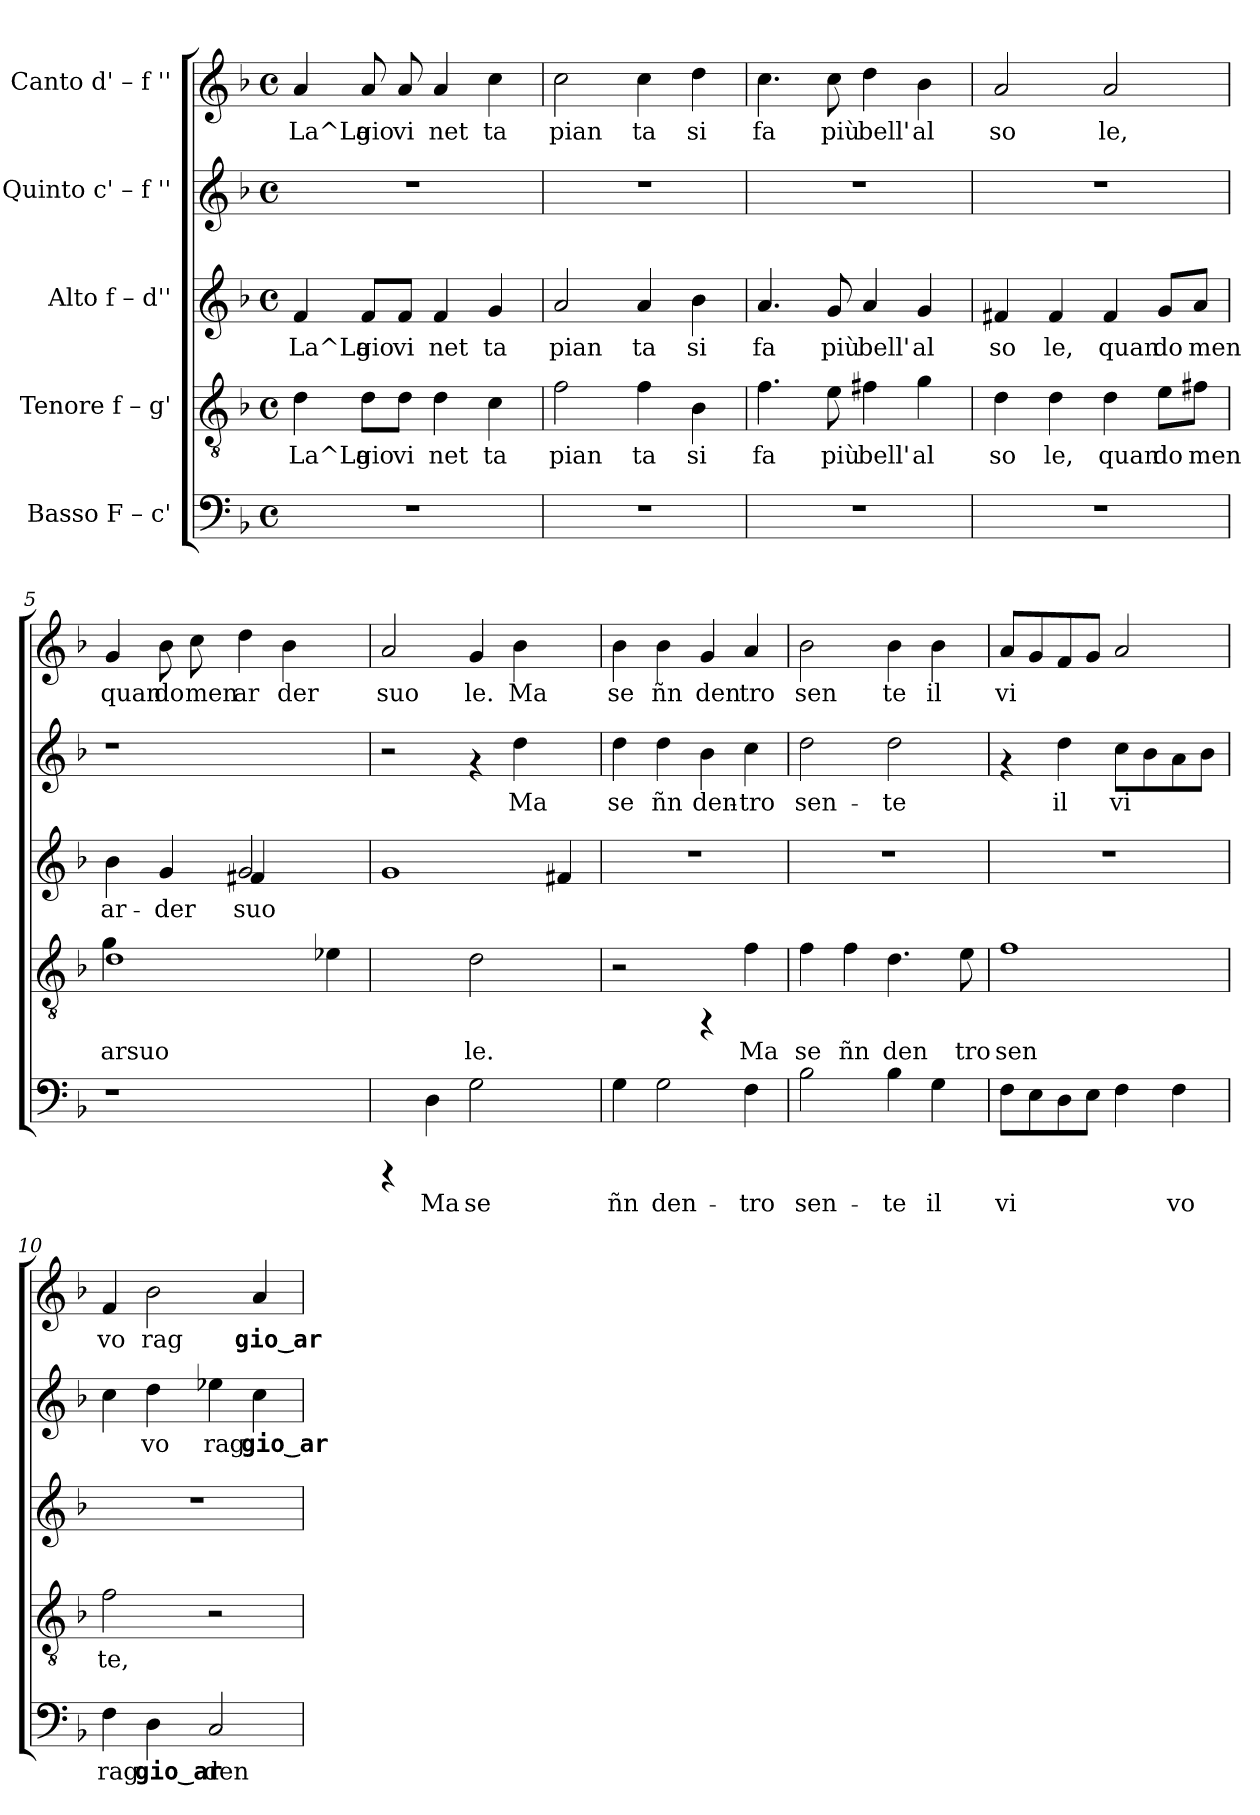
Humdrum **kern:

**kern	**text	**kern	**text	**kern	**text	**kern	**text	**kern	**text
*part5	*part5	*part4	*part4	*part3	*part3	*part2	*part2	*part1	*part1
*staff5	*staff5	*staff4	*staff4	*staff3	*staff3	*staff2	*staff2	*staff1	*staff1
*I"Basso  F – c'	*	*I"Tenore  f – g'	*	*I"Alto  f – d''	*	*I"Quinto  c' – f ''	*	*I"Canto  d' – f ''	*
!!LO:PB:g=z
*stria5	*	*stria5	*	*stria5	*	*stria5	*	*stria5	*
*clefF4	*	*clefGv2	*	*clefG2	*	*clefG2	*	*clefG2	*
*k[b-]	*	*k[b-]	*	*k[b-]	*	*k[b-]	*	*k[b-]	*
*F:	*	*F:	*	*F:	*	*F:	*	*F:	*
*M4/4	*	*M4/4	*	*M4/4	*	*M4/4	*	*M4/4	*
*met(c)	*	*met(c)	*	*met(c)	*	*met(c)	*	*met(c)	*
=1	=1	=1	=1	=1	=1	=1	=1	=1	=1
!	!	!	!LO:LY:b:rj	!	!LO:LY:b:rj	!	!	!	!LO:LY:b:rj
1r	.	4d\	La^La	4f/	La^La	1r	.	4a/	La^La
!	!	!	!LO:LY:b:rj	!	!LO:LY:b:rj	!	!	!	!LO:LY:b:rj
.	.	8d\L	gio	8f/L	gio	.	.	8a/	gio
!	!	!	!LO:LY:b:rj	!	!LO:LY:b:rj	!	!	!	!LO:LY:b:rj
.	.	8d\J	vi	8f/J	vi	.	.	8a/	vi
!	!	!	!LO:LY:b:rj	!	!LO:LY:b:rj	!	!	!	!LO:LY:b:rj
.	.	4d\	net	4f/	net	.	.	4a/	net
!	!	!	!LO:LY:b:rj	!	!LO:LY:b:rj	!	!	!	!LO:LY:b:rj
.	.	4c\	ta	4g/	ta	.	.	4cc\	ta
=2	=2	=2	=2	=2	=2	=2	=2	=2	=2
!	!	!	!LO:LY:b:rj	!	!LO:LY:b:rj	!	!	!	!LO:LY:b:rj
1r	.	2f\	pian	2a/	pian	1r	.	2cc\	pian
!	!	!	!LO:LY:b:rj	!	!LO:LY:b:rj	!	!	!	!LO:LY:b:rj
.	.	4f\	ta	4a/	ta	.	.	4cc\	ta
!	!	!	!LO:LY:b:rj	!	!LO:LY:b:rj	!	!	!	!LO:LY:b:rj
.	.	4B-\	si	4b-\	si	.	.	4dd\	si
=3	=3	=3	=3	=3	=3	=3	=3	=3	=3
!	!	!	!LO:LY:b:rj	!	!LO:LY:b:rj	!	!	!	!LO:LY:b:rj
1r	.	4.f\	fa	4.a/	fa	1r	.	4.cc\	fa
!	!	!	!LO:LY:b:rj	!	!LO:LY:b:rj	!	!	!	!LO:LY:b:rj
.	.	8e\	più	8g/	più	.	.	8cc\	più
!	!	!	!LO:LY:b:rj	!	!LO:LY:b:rj	!	!	!	!LO:LY:b:rj
.	.	4f#X\	bell'	4a/	bell'	.	.	4dd\	bell'
!	!	!	!LO:LY:b:rj	!	!LO:LY:b:rj	!	!	!	!LO:LY:b:rj
.	.	4g\	al	4g/	al	.	.	4b-\	al
=4	=4	=4	=4	=4	=4	=4	=4	=4	=4
!	!	!	!LO:LY:b:rj	!	!LO:LY:b:rj	!	!	!	!LO:LY:b:rj
1r	.	4d\	so	4f#X/	so	1r	.	2a/	so
!	!	!	!LO:LY:b:rj	!	!LO:LY:b:rj	!	!	!	!
.	.	4d\	le,	4f#/	le,	.	.	.	.
!	!	!	!LO:LY:b:rj	!	!LO:LY:b:rj	!	!	!	!LO:LY:b:rj
.	.	4d\	quan	4f#/	quan	.	.	2a/	le,
!	!	!	!LO:LY:b:rj	!	!LO:LY:b:rj	!	!	!	!
.	.	8e\L	do	8g/L	do	.	.	.	.
!	!	!	!LO:LY:b:rj	!	!LO:LY:b:rj	!	!	!	!
.	.	8f#X\J	men	8a/J	men	.	.	.	.
!!LO:LB:g=z
=5	=5	=5	=5	=5	=5	=5	=5	=5	=5
*	*	*^	*	*	*	*	*	*	*
!	!	!	!	!LO:LY:b:rj	!	!LO:LY:b:rj	!	!	!	!LO:LY:b:rj
*	*	*	*	*	*^	*	*	*	*	*
1r	.	1d	4g\	arsuo	4b-\	2ryy	ar-	1r	.	4g/	quan
!	!	!	!	!	!	!	!LO:LY:b:rj	!	!	!	!LO:LY:b:rj
.	.	.	1ryy	.	4g/	.	-der	.	.	8b-\	do
!	!	!	!	!	!	!	!	!	!	!	!LO:LY:b:rj
.	.	.	.	.	.	.	.	.	.	8cc\	men
!	!	!	!	!	!	!	!LO:LY:b:rj	!	!	!	!LO:LY:b:rj
.	.	.	.	.	2g/	4f#X/	suo-	.	.	4dd\	ar
!	!	!	!	!	!	!	!	!	!	!	!LO:LY:b:rj
.	.	.	.	.	.	4ryy	.	.	.	4b-\	der
!	!	!	!	!LO:LY:b:rj	!	!	!	!	!	!	!
4ryy	.	4e-X\	.	.	4ryy	4ryy	.	4ryy	.	4ryy	.
*	*	*v	*v	*	*	*	*	*	*	*	*
=6	=6	=6	=6	=6	=6	=6	=6	=6	=6	=6
!	!	!	!	!	!	!	!	!	!	!LO:LY:b:rj
*	*	*	*	*v	*v	*	*	*	*	*
4rCCC	.	2ryy	.	1g	.	2r	.	2a/	suo
!	!LO:LY:b:cj	!	!	!	!	!	!	!	!
4D\	Ma	.	.	.	.	.	.	.	.
!	!LO:LY:b:cj	!	!LO:LY:b:rj	!	!	!	!	!	!LO:LY:b:rj
2G\	se	2d\	le.	.	.	4rf	.	4g/	le.
!	!	!	!	!	!	!	!LO:LY:b:cj	!	!LO:LY:b:rj
.	.	.	.	.	.	4dd\	Ma	4b-\	Ma
!	!	!	!	!	!LO:LY:b:rj	!	!	!	!
4ryy	.	4ryy	.	4f#X/	-	4ryy	.	4ryy	.
=7	=7	=7	=7	=7	=7	=7	=7	=7	=7
!	!LO:LY:b:cj	!	!	!	!	!	!LO:LY:b:cj	!	!LO:LY:b:rj
4G\	ñn	2r	.	1r	.	4dd\	se	4b-\	se
!	!LO:LY:b:cj	!	!	!	!	!	!LO:LY:b:cj	!	!LO:LY:b:rj
2G\	den-	.	.	.	.	4dd\	ñn	4b-\	ñn
!	!	!	!	!	!	!	!LO:LY:b:cj	!	!LO:LY:b:rj
.	.	4rFF	.	.	.	4b-\	den-	4g/	den
!	!LO:LY:b:cj	!	!LO:LY:b:rj	!	!	!	!LO:LY:b:cj	!	!LO:LY:b:rj
4F\	-tro	4f\	Ma	.	.	4cc\	-tro	4a/	tro
=8	=8	=8	=8	=8	=8	=8	=8	=8	=8
!	!LO:LY:b:cj	!	!LO:LY:b:rj	!	!	!	!LO:LY:b:cj	!	!LO:LY:b:rj
2B-\	sen-	4f\	se	1r	.	2dd\	sen-	2b-\	sen
!	!	!	!LO:LY:b:rj	!	!	!	!	!	!
.	.	4f\	ñn	.	.	.	.	.	.
!	!LO:LY:b:cj	!	!LO:LY:b:rj	!	!	!	!LO:LY:b:cj	!	!LO:LY:b:rj
4B-\	-te	4.d\	den	.	.	2dd\	-te	4b-\	te
!	!LO:LY:b:cj	!	!	!	!	!	!	!	!LO:LY:b:rj
4G\	il	.	.	.	.	.	.	4b-\	il
!	!	!	!LO:LY:b:rj	!	!	!	!	!	!
.	.	8e\	tro	.	.	.	.	.	.
=9	=9	=9	=9	=9	=9	=9	=9	=9	=9
!	!LO:LY:b:cj	!	!LO:LY:b:rj	!	!	!	!	!	!LO:LY:b:rj
8F\L	vi-	1f	sen	1r	.	4rf	.	8a/L	vi
!	!LO:LY:b:cj	!	!	!	!	!	!	!	!LO:LY:b:rj
8E\	--	.	.	.	.	.	.	8g/	.
!	!LO:LY:b:cj	!	!	!	!	!	!LO:LY:b:cj	!	!LO:LY:b:rj
8D\	--	.	.	.	.	4dd\	il	8f/	.
!	!LO:LY:b:cj	!	!	!	!	!	!	!	!LO:LY:b:rj
8E\J	--	.	.	.	.	.	.	8g/J	.
!	!LO:LY:b:cj	!	!	!	!	!	!LO:LY:b:cj	!	!LO:LY:b:rj
4F\	--	.	.	.	.	8cc\L	vi-	2a/	.
!	!	!	!	!	!	!	!LO:LY:b:cj	!	!
.	.	.	.	.	.	8b-\	--	.	.
!	!LO:LY:b:cj	!	!	!	!	!	!LO:LY:b:cj	!	!
4F\	-vo	.	.	.	.	8a\	--	.	.
!	!	!	!	!	!	!	!LO:LY:b:cj	!	!
.	.	.	.	.	.	8b-\J	--	.	.
!!LO:PB:g=z
=10	=10	=10	=10	=10	=10	=10	=10	=10	=10
!	!LO:LY:b:cj	!	!LO:LY:b:rj	!	!	!	!LO:LY:b:cj	!	!LO:LY:b:rj
4F\	rag	2f\	te,	1r	.	4cc\	--	4f/	vo
!	!LO:LY:b:cj	!	!	!	!	!	!LO:LY:b:cj	!	!LO:LY:b:rj
4D\	gio‿ar	.	.	.	.	4dd\	-vo	2b-\	rag
!	!LO:LY:b:cj	!	!	!	!	!	!LO:LY:b:cj	!	!
2C/	den	2r	.	.	.	4ee-X\	rag	.	.
!	!	!	!	!	!	!	!LO:LY:b:cj	!	!LO:LY:b:rj
.	.	.	.	.	.	4cc\	gio‿ar	4a/	gio‿ar
=	=	=	=	=	=	=	=	=	=
*-	*-	*-	*-	*-	*-	*-	*-	*-	*-
